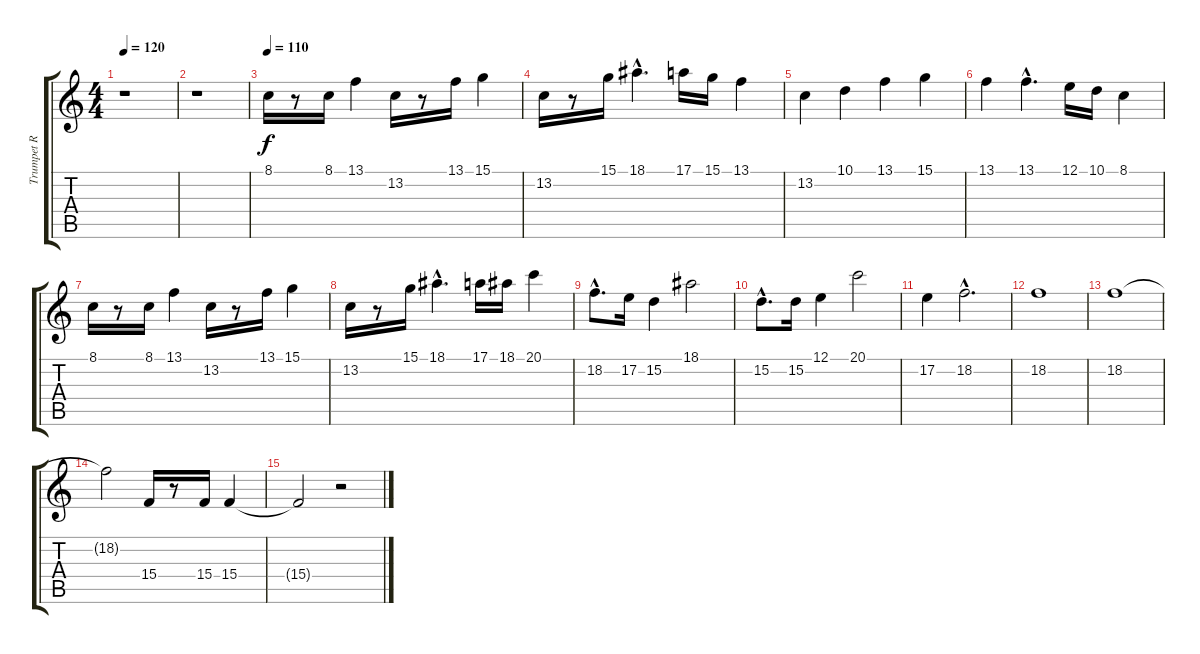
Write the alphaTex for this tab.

\track ("Trumpet R" "Trumpet R") {instrument trumpet}
\staff {score tabs}
\tuning (E4 B3 G3 D3 A2 E2) {hide}
\ts (4 4)
\tempo 120
\clef g2
\ks c
r.1{dy mf} |
r.1 |
\tempo 110
8.1.16{dy f} r.8 8.1.16 13.1.4 13.2.16 r.8 13.1.16 15.1.4 |
13.2.16 r.8 15.1.16 18.1{hac}.4{d} 17.1.16 15.1.16 13.1.4 |
13.2.4 10.1.4 13.1.4 15.1.4 |
13.1.4 13.1{hac}.4{d} 12.1.16 10.1.16 8.1.4 |
8.1.16 r.8 8.1.16 13.1.4 13.2.16 r.8 13.1.16 15.1.4 |
13.2.16 r.8 15.1.16 18.1{hac}.4{d} 17.1.16 18.1.16 20.1.4 |
18.2{hac}.8{d} 17.2.16 15.2.4 18.1.2 |
15.2{hac}.8{d} 15.2.16 12.1.4 20.1.2 |
17.2.4 18.2{hac}.2{d} |
18.2.1 |
18.2.1 |
18.2{t}.2 15.4.16 r.8 15.4.16 15.4.4 |
15.4{t}.2 r.2
